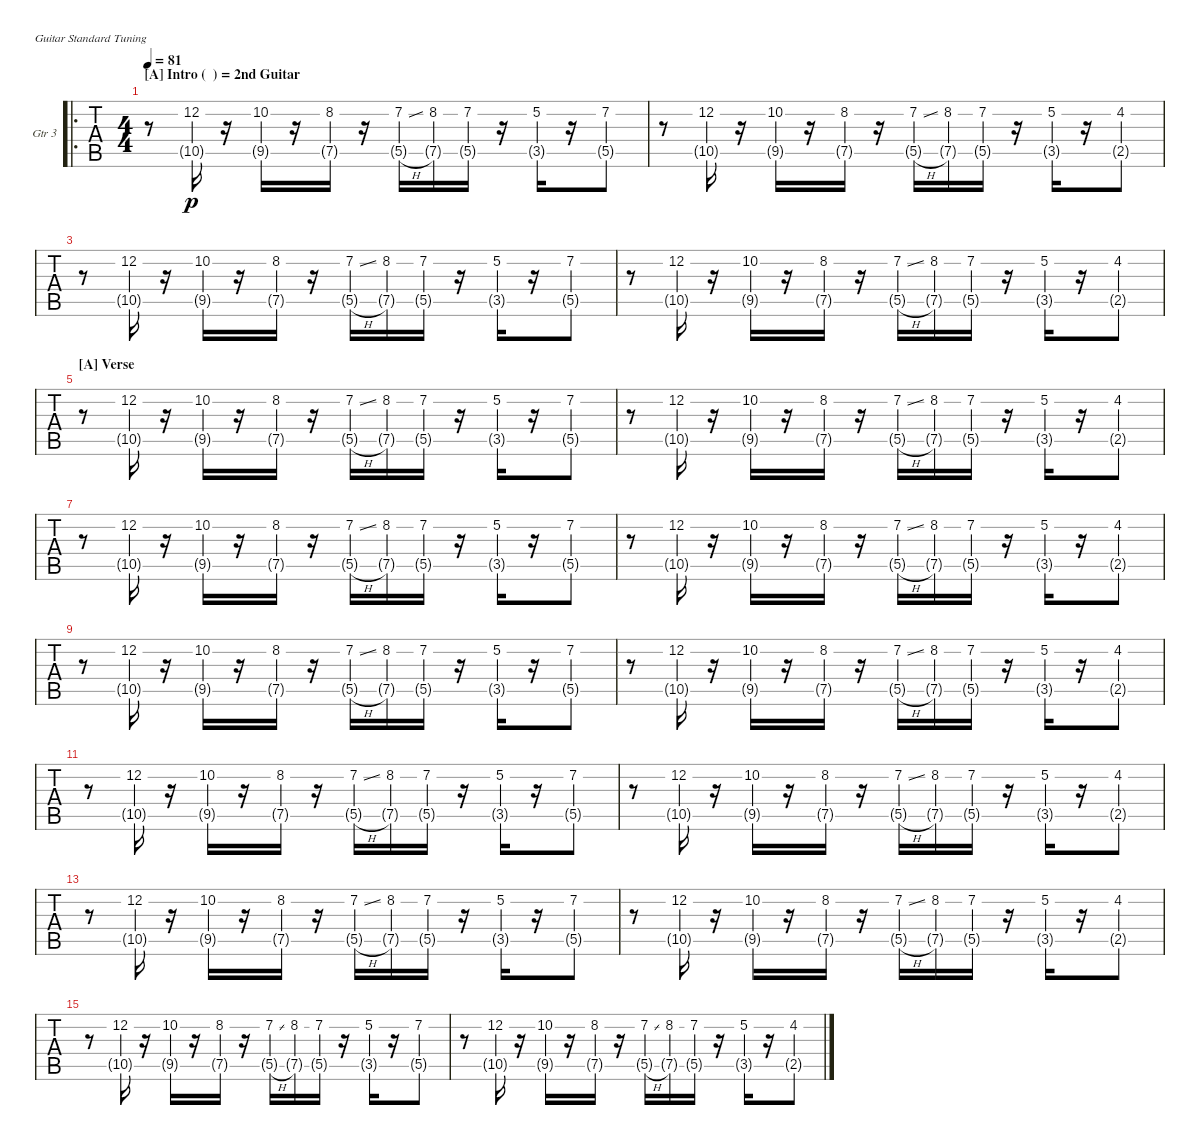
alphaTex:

\bracketExtendMode nobrackets
\firstSystemTrackNameOrientation horizontal
\otherSystemsTrackNameOrientation horizontal
\defaultBarNumberDisplay FirstOfSystem
\track ("Guitar 3" "Gtr 3") {instrument distortionguitar}
\staff {tabs}
\tuning (E4 B3 G3 D3 A2 E2)
\ro
\ts (4 4)
\section ("A" "Intro (  ) = 2nd Guitar")
\tempo 81
\clef g2
\scale
0.401993
\ks c
r.8{dy p instrument distortionguitar} (12.2 10.5{g}).16 r.16 (10.2 9.5{g}).16 r.16 (8.2 7.5{g}).16 r.16 (7.2{ss} 5.5{h g}).16 (8.2 7.5{g}).16 (7.2 5.5{g}).16 r.16 (5.2 3.5{g}).16 r.16 (7.2 5.5{g}).8 |
\scale
0.199336 r.8 (12.2 10.5{g}).16 r.16 (10.2 9.5{g}).16 r.16 (8.2 7.5{g}).16 r.16 (7.2{ss} 5.5{h g}).16 (8.2 7.5{g}).16 (7.2 5.5{g}).16 r.16 (5.2 3.5{g}).16 r.16 (4.2 2.5{g}).8 |
\scale
0.199336 r.8 (12.2 10.5{g}).16 r.16 (10.2 9.5{g}).16 r.16 (8.2 7.5{g}).16 r.16 (7.2{ss} 5.5{h g}).16 (8.2 7.5{g}).16 (7.2 5.5{g}).16 r.16 (5.2 3.5{g}).16 r.16 (7.2 5.5{g}).8 |
\scale
0.199336 r.8 (12.2 10.5{g}).16 r.16 (10.2 9.5{g}).16 r.16 (8.2 7.5{g}).16 r.16 (7.2{ss} 5.5{h g}).16 (8.2 7.5{g}).16 (7.2 5.5{g}).16 r.16 (5.2 3.5{g}).16 r.16 (4.2 2.5{g}).8 |
\section ("A" "Verse")
\scale
0.25 r.8 (12.2 10.5{g}).16 r.16 (10.2 9.5{g}).16 r.16 (8.2 7.5{g}).16 r.16 (7.2{ss} 5.5{h g}).16 (8.2 7.5{g}).16 (7.2 5.5{g}).16 r.16 (5.2 3.5{g}).16 r.16 (7.2 5.5{g}).8 |
\scale
0.25 r.8 (12.2 10.5{g}).16 r.16 (10.2 9.5{g}).16 r.16 (8.2 7.5{g}).16 r.16 (7.2{ss} 5.5{h g}).16 (8.2 7.5{g}).16 (7.2 5.5{g}).16 r.16 (5.2 3.5{g}).16 r.16 (4.2 2.5{g}).8 |
\scale
0.25 r.8 (12.2 10.5{g}).16 r.16 (10.2 9.5{g}).16 r.16 (8.2 7.5{g}).16 r.16 (7.2{ss} 5.5{h g}).16 (8.2 7.5{g}).16 (7.2 5.5{g}).16 r.16 (5.2 3.5{g}).16 r.16 (7.2 5.5{g}).8 |
\scale
0.25 r.8 (12.2 10.5{g}).16 r.16 (10.2 9.5{g}).16 r.16 (8.2 7.5{g}).16 r.16 (7.2{ss} 5.5{h g}).16 (8.2 7.5{g}).16 (7.2 5.5{g}).16 r.16 (5.2 3.5{g}).16 r.16 (4.2 2.5{g}).8 |
\scale
0.25 r.8 (12.2 10.5{g}).16 r.16 (10.2 9.5{g}).16 r.16 (8.2 7.5{g}).16 r.16 (7.2{ss} 5.5{h g}).16 (8.2 7.5{g}).16 (7.2 5.5{g}).16 r.16 (5.2 3.5{g}).16 r.16 (7.2 5.5{g}).8 |
\scale
0.25 r.8 (12.2 10.5{g}).16 r.16 (10.2 9.5{g}).16 r.16 (8.2 7.5{g}).16 r.16 (7.2{ss} 5.5{h g}).16 (8.2 7.5{g}).16 (7.2 5.5{g}).16 r.16 (5.2 3.5{g}).16 r.16 (4.2 2.5{g}).8 |
\scale
0.25 r.8 (12.2 10.5{g}).16 r.16 (10.2 9.5{g}).16 r.16 (8.2 7.5{g}).16 r.16 (7.2{ss} 5.5{h g}).16 (8.2 7.5{g}).16 (7.2 5.5{g}).16 r.16 (5.2 3.5{g}).16 r.16 (7.2 5.5{g}).8 |
\scale
0.25 r.8 (12.2 10.5{g}).16 r.16 (10.2 9.5{g}).16 r.16 (8.2 7.5{g}).16 r.16 (7.2{ss} 5.5{h g}).16 (8.2 7.5{g}).16 (7.2 5.5{g}).16 r.16 (5.2 3.5{g}).16 r.16 (4.2 2.5{g}).8 |
\scale
0.25 r.8 (12.2 10.5{g}).16 r.16 (10.2 9.5{g}).16 r.16 (8.2 7.5{g}).16 r.16 (7.2{ss} 5.5{h g}).16 (8.2 7.5{g}).16 (7.2 5.5{g}).16 r.16 (5.2 3.5{g}).16 r.16 (7.2 5.5{g}).8 |
\scale
0.25 r.8 (12.2 10.5{g}).16 r.16 (10.2 9.5{g}).16 r.16 (8.2 7.5{g}).16 r.16 (7.2{ss} 5.5{h g}).16 (8.2 7.5{g}).16 (7.2 5.5{g}).16 r.16 (5.2 3.5{g}).16 r.16 (4.2 2.5{g}).8 |
\scale
0.25 r.8 (12.2 10.5{g}).16 r.16 (10.2 9.5{g}).16 r.16 (8.2 7.5{g}).16 r.16 (7.2{ss} 5.5{h g}).16 (8.2 7.5{g}).16 (7.2 5.5{g}).16 r.16 (5.2 3.5{g}).16 r.16 (7.2 5.5{g}).8 |
\scale
0.25 r.8 (12.2 10.5{g}).16 r.16 (10.2 9.5{g}).16 r.16 (8.2 7.5{g}).16 r.16 (7.2{ss} 5.5{h g}).16 (8.2 7.5{g}).16 (7.2 5.5{g}).16 r.16 (5.2 3.5{g}).16 r.16 (4.2 2.5{g}).8
